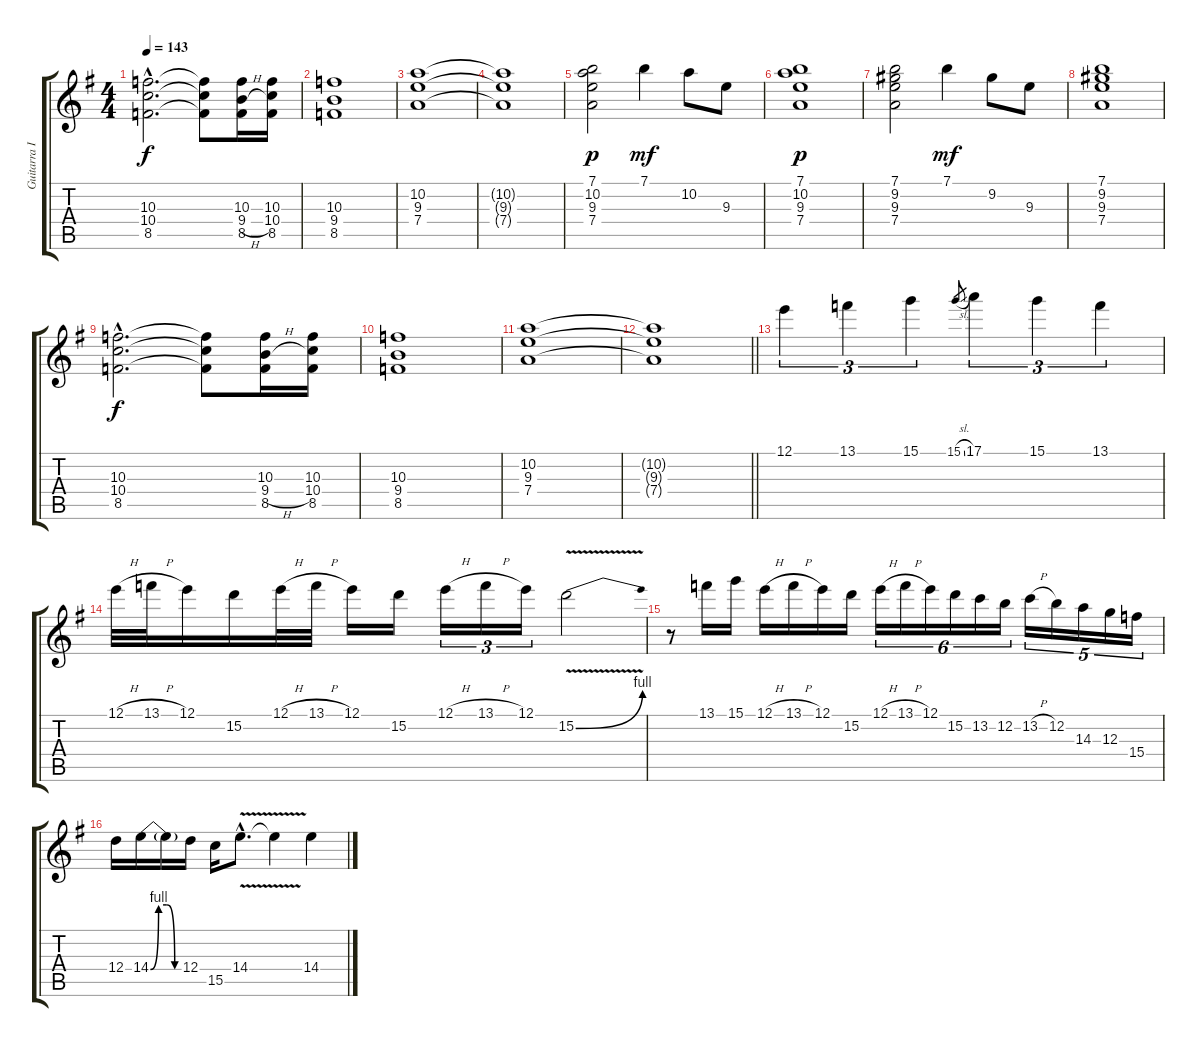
\track ("Guitarra II" "Guitarra I") {instrument overdrivenguitar}
\staff {score tabs}
\tuning (E4 B3 G3 D3 A2 E2) {hide}
\ts (4 4)
\tempo 143
\clef g2
\ks g
(10.3{hac} 10.4{hac} 8.5{hac}).2{d dy f} (10.3{t} 10.4{t} 8.5{t}).8 (10.3 9.4{h} 8.5).16 (10.3 10.4 8.5).16 |
(10.3 9.4 8.5).1 |
(10.2 9.3 7.4).1 |
(10.2{t} 9.3{t} 7.4{t}).1 |
(7.1 10.2 9.3 7.4).2{dy p} 7.1.4{dy mf} 10.2.8 9.3.8 |
(7.1 10.2 9.3 7.4).1{dy p} |
(7.1 9.2 9.3 7.4).2 7.1.4{dy mf} 9.2.8 9.3.8 |
(7.1 9.2 9.3 7.4).1 |
(10.3{hac} 10.4{hac} 8.5{hac}).2{d dy f} (10.3{t} 10.4{t} 8.5{t}).8 (10.3 9.4{h} 8.5).16 (10.3 10.4 8.5).16 |
(10.3 9.4 8.5).1 |
(10.2 9.3 7.4).1 |
\barLineRight lightlight
(10.2{t} 9.3{t} 7.4{t}).1 |
12.1.4{tu (3 2)} 13.1.4{tu (3 2)} 15.1.4{tu (3 2)} 15.1{sl}.8{gr} 17.1.4{tu (3 2)} 15.1.4{tu (3 2)} 13.1.4{tu (3 2)} |
12.1{h}.32 13.1{h}.32 12.1.16 15.2.16 12.1{h}.32 13.1{h}.32 12.1.16 15.2.16 12.1{h}.16{tu (3 2)} 13.1{h}.16{tu (3 2)} 12.1.16{tu (3 2)} 15.2{be (bend 0 0 60 4) v}.2 |
r.8 13.1.16 15.1.16 12.1{h}.16 13.1{h}.16 12.1.16 15.2.16 12.1{h}.16{tu (6 4)} 13.1{h}.16{tu (6 4)} 12.1.16{tu (6 4)} 15.2.16{tu (6 4)} 13.2.16{tu (6 4)} 12.2.16{tu (6 4)} 13.2{h}.16{tu (5 4)} 12.2.16{tu (5 4)} 14.3.16{tu (5 4)} 12.3.16{tu (5 4)} 15.4.16{tu (5 4)} |
12.4.16 14.4{be (custom 0 0 15 4 30 4 45 0 60 0)}.16 14.4{t}.16 12.4.16 15.5.16 14.4{v hac}.8{d} 14.4{t}.4 14.4.4
